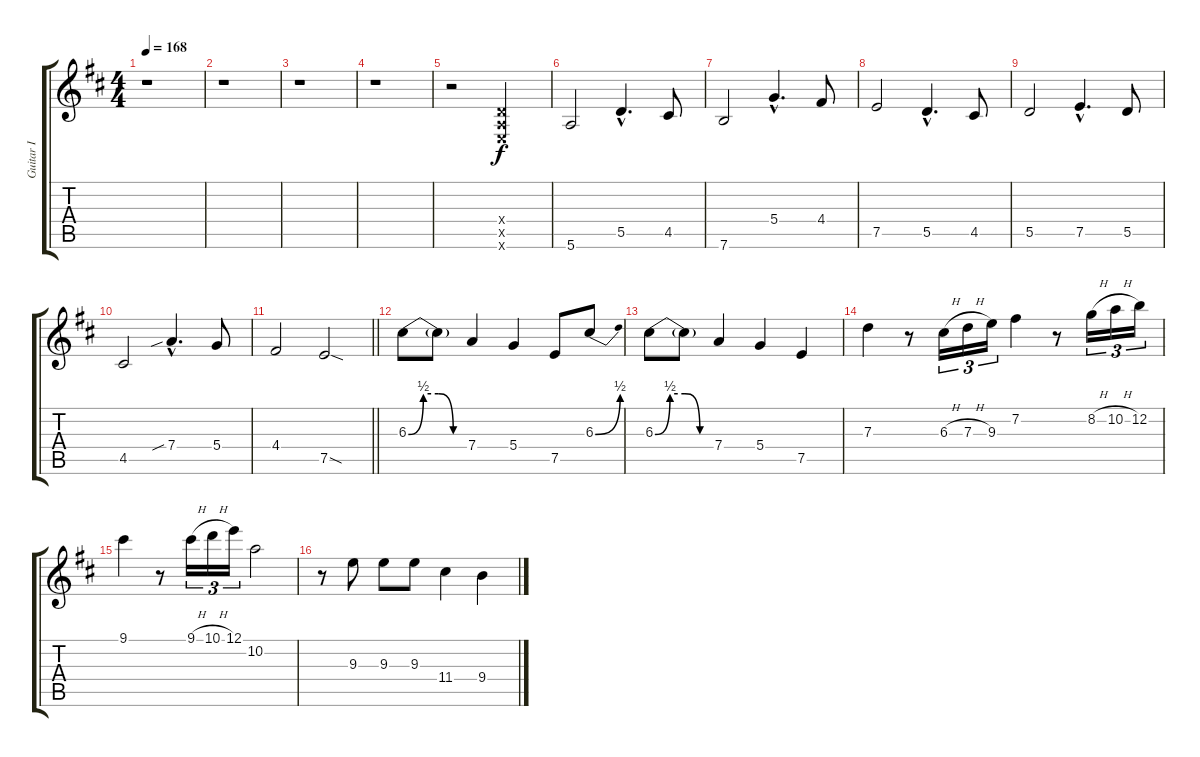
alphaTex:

\track ("Guitar I" "Guitar I") {instrument overdrivenguitar}
\staff {score tabs}
\tuning (E4 B3 G3 D3 A2 E2) {hide}
\ts (4 4)
\tempo 168
\clef g2
\ks d
r.1{dy f} |
r.1 |
r.1 |
r.1 |
r.2 (0.4{x} 0.5{x} 0.6{x}).2 |
5.6.2 5.5{hac}.4{d} 4.5.8 |
7.6.2 5.4{hac}.4{d} 4.4.8 |
7.5.2 5.5{hac}.4{d} 4.5.8 |
5.5.2 7.5{hac}.4{d} 5.5.8 |
4.5.2 7.4{sib hac}.4{d} 5.4.8 |
\barLineRight lightlight
4.4.2 7.5{sod}.2 |
6.3{be (custom 0 0 15 2 30 2 45 0 60 0)}.8 6.3{t}.8 7.4.4 5.4.4 7.5.8 6.3{be (bend 0 0 60 2)}.8 |
6.3{be (custom 0 0 15 2 30 2 45 0 60 0)}.8 6.3{t}.8 7.4.4 5.4.4 7.5.4 |
7.3.4 r.8 6.3{h}.16{tu (3 2)} 7.3{h}.16{tu (3 2)} 9.3.16{tu (3 2)} 7.2.4 r.8 8.2{h}.16{tu (3 2)} 10.2{h}.16{tu (3 2)} 12.2.16{tu (3 2)} |
9.1.4 r.8 9.1{h}.16{tu (3 2)} 10.1{h}.16{tu (3 2)} 12.1.16{tu (3 2)} 10.2.2 |
r.8 9.3.8 9.3.8 9.3.8 11.4.4 9.4.4
